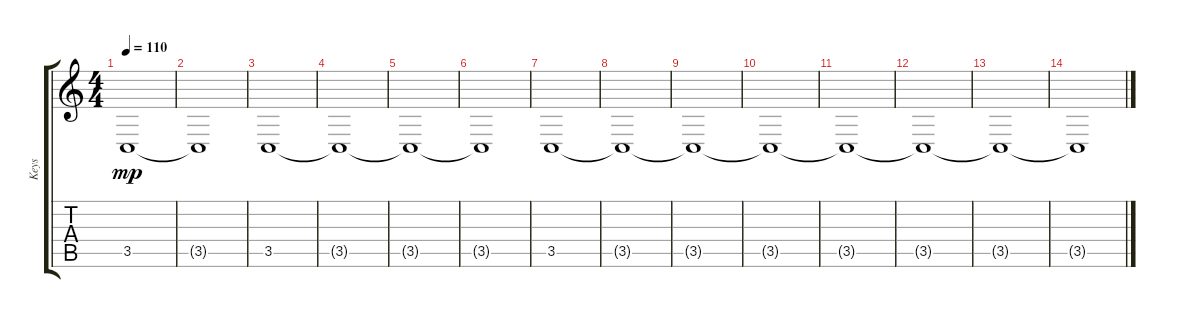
\track ("Keys" "Keys") {instrument lead2sawtooth}
\staff {score tabs}
\tuning (E4 B3 G3 D3 A2 E2) {hide}
\ts (4 4)
\tempo 110
\clef g2
\ks c
3.5{t}.1{dy mp} |
3.5{t}.1 |
3.5.1 |
3.5{t}.1 |
3.5{t}.1 |
3.5{t}.1 |
3.5.1{volume 2} |
3.5{t}.1 |
3.5{t}.1 |
3.5{t}.1 |
3.5{t}.1 |
3.5{t}.1 |
3.5{t}.1 |
3.5{t}.1
